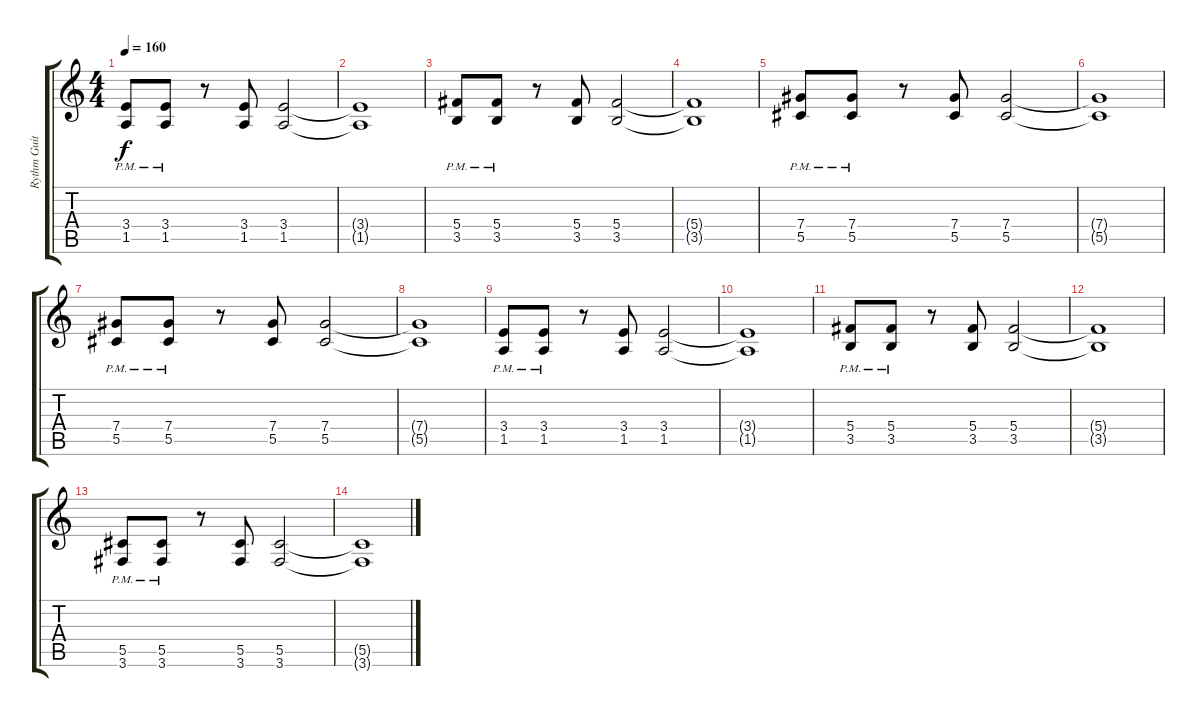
\track ("Rythm Guitar (Rafael Mendes)" "Rythm Guit") {instrument overdrivenguitar}
\staff {score tabs}
\tuning (Eb4 Bb3 Gb3 Db3 Ab2 Eb2) {hide}
\ts (4 4)
\tempo 160
\clef g2
\ks c
(3.4 1.5{pm}).8{dy f} (3.4 1.5{pm}).8 r.8 (3.4 1.5).8 (3.4 1.5).2 |
(3.4{t} 1.5{t}).1 |
(5.4 3.5{pm}).8 (5.4 3.5{pm}).8 r.8 (5.4 3.5).8 (5.4 3.5).2 |
(5.4{t} 3.5{t}).1 |
(7.4 5.5{pm}).8 (7.4 5.5{pm}).8 r.8 (7.4 5.5).8 (7.4 5.5).2 |
(7.4{t} 5.5{t}).1 |
(7.4 5.5{pm}).8 (7.4 5.5{pm}).8 r.8 (7.4 5.5).8 (7.4 5.5).2 |
(7.4{t} 5.5{t}).1 |
(3.4 1.5{pm}).8 (3.4 1.5{pm}).8 r.8 (3.4 1.5).8 (3.4 1.5).2 |
(3.4{t} 1.5{t}).1 |
(5.4 3.5{pm}).8 (5.4 3.5{pm}).8 r.8 (5.4 3.5).8 (5.4 3.5).2 |
(5.4{t} 3.5{t}).1 |
(5.5{pm} 3.6).8 (5.5{pm} 3.6).8 r.8 (5.5 3.6).8 (5.5 3.6).2 |
(5.5{t} 3.6{t}).1
